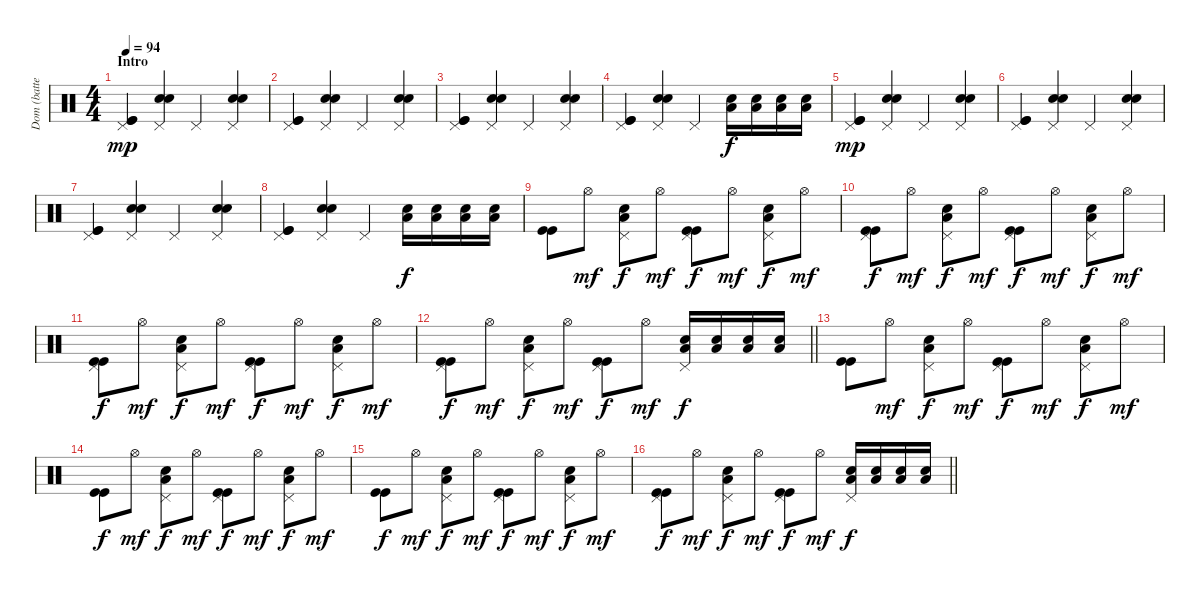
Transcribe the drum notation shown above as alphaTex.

\track ("Dom (batterie)" "Dom (batte") {instrument percussion}
\staff {score}
\articulation defaults
\ts (4 4)
\section ("" "Intro")
\tempo 94
\clef neutral
\ks c
("Kick (hit)" "Kick (hit)" "Pedal Hi-Hat (hit)").4{dy mp} ("Electric Snare (hit)" "Electric Snare (hit)" "Pedal Hi-Hat (hit)").4 "Pedal Hi-Hat (hit)".4 ("Electric Snare (hit)" "Electric Snare (hit)" "Pedal Hi-Hat (hit)").4 |
("Kick (hit)" "Kick (hit)" "Pedal Hi-Hat (hit)").4 ("Electric Snare (hit)" "Electric Snare (hit)" "Pedal Hi-Hat (hit)").4 "Pedal Hi-Hat (hit)".4 ("Electric Snare (hit)" "Electric Snare (hit)" "Pedal Hi-Hat (hit)").4 |
("Kick (hit)" "Kick (hit)" "Pedal Hi-Hat (hit)").4 ("Electric Snare (hit)" "Electric Snare (hit)" "Pedal Hi-Hat (hit)").4 "Pedal Hi-Hat (hit)".4 ("Electric Snare (hit)" "Electric Snare (hit)" "Pedal Hi-Hat (hit)").4 |
("Kick (hit)" "Kick (hit)" "Pedal Hi-Hat (hit)").4 ("Electric Snare (hit)" "Electric Snare (hit)" "Pedal Hi-Hat (hit)").4 "Pedal Hi-Hat (hit)".4 ("Electric Snare (hit)" "Low Floor Tom (hit)").16{dy f} ("Electric Snare (hit)" "Low Floor Tom (hit)").16 ("Electric Snare (hit)" "Low Floor Tom (hit)").16 ("Electric Snare (hit)" "Low Floor Tom (hit)").16 |
("Kick (hit)" "Kick (hit)" "Pedal Hi-Hat (hit)").4{dy mp} ("Electric Snare (hit)" "Electric Snare (hit)" "Pedal Hi-Hat (hit)").4 "Pedal Hi-Hat (hit)".4 ("Electric Snare (hit)" "Electric Snare (hit)" "Pedal Hi-Hat (hit)").4 |
("Kick (hit)" "Kick (hit)" "Pedal Hi-Hat (hit)").4 ("Electric Snare (hit)" "Electric Snare (hit)" "Pedal Hi-Hat (hit)").4 "Pedal Hi-Hat (hit)".4 ("Electric Snare (hit)" "Electric Snare (hit)" "Pedal Hi-Hat (hit)").4 |
("Kick (hit)" "Kick (hit)" "Pedal Hi-Hat (hit)").4 ("Electric Snare (hit)" "Electric Snare (hit)" "Pedal Hi-Hat (hit)").4 "Pedal Hi-Hat (hit)".4 ("Electric Snare (hit)" "Electric Snare (hit)" "Pedal Hi-Hat (hit)").4 |
("Kick (hit)" "Kick (hit)" "Pedal Hi-Hat (hit)").4 ("Electric Snare (hit)" "Electric Snare (hit)" "Pedal Hi-Hat (hit)").4 "Pedal Hi-Hat (hit)".4 ("Electric Snare (hit)" "Low Floor Tom (hit)").16{dy f} ("Electric Snare (hit)" "Low Floor Tom (hit)").16 ("Electric Snare (hit)" "Low Floor Tom (hit)").16 ("Electric Snare (hit)" "Low Floor Tom (hit)").16 |
("Kick (hit)" "Kick (hit)").8 "Hi-Hat (open)".8{dy mf} ("Electric Snare (hit)" "Pedal Hi-Hat (hit)" "Low Floor Tom (hit)").8{dy f} "Hi-Hat (open)".8{dy mf} ("Kick (hit)" "Pedal Hi-Hat (hit)" "Kick (hit)").8{dy f} "Hi-Hat (open)".8{dy mf} ("Electric Snare (hit)" "Pedal Hi-Hat (hit)" "Low Floor Tom (hit)").8{dy f} "Hi-Hat (open)".8{dy mf} |
("Kick (hit)" "Pedal Hi-Hat (hit)" "Kick (hit)").8{dy f} "Hi-Hat (open)".8{dy mf} ("Electric Snare (hit)" "Pedal Hi-Hat (hit)" "Low Floor Tom (hit)").8{dy f} "Hi-Hat (open)".8{dy mf} ("Kick (hit)" "Pedal Hi-Hat (hit)" "Kick (hit)").8{dy f} "Hi-Hat (open)".8{dy mf} ("Electric Snare (hit)" "Pedal Hi-Hat (hit)" "Low Floor Tom (hit)").8{dy f} "Hi-Hat (open)".8{dy mf} |
("Kick (hit)" "Pedal Hi-Hat (hit)" "Kick (hit)").8{dy f} "Hi-Hat (open)".8{dy mf} ("Electric Snare (hit)" "Pedal Hi-Hat (hit)" "Low Floor Tom (hit)").8{dy f} "Hi-Hat (open)".8{dy mf} ("Kick (hit)" "Pedal Hi-Hat (hit)" "Kick (hit)").8{dy f} "Hi-Hat (open)".8{dy mf} ("Electric Snare (hit)" "Pedal Hi-Hat (hit)" "Low Floor Tom (hit)").8{dy f} "Hi-Hat (open)".8{dy mf} |
\barLineRight lightlight
("Kick (hit)" "Pedal Hi-Hat (hit)" "Kick (hit)").8{dy f} "Hi-Hat (open)".8{dy mf} ("Electric Snare (hit)" "Pedal Hi-Hat (hit)" "Low Floor Tom (hit)").8{dy f} "Hi-Hat (open)".8{dy mf} ("Kick (hit)" "Pedal Hi-Hat (hit)" "Kick (hit)").8{dy f} "Hi-Hat (open)".8{dy mf} ("Electric Snare (hit)" "Low Floor Tom (hit)" "Pedal Hi-Hat (hit)").16{dy f} ("Electric Snare (hit)" "Low Floor Tom (hit)").16 ("Electric Snare (hit)" "Low Floor Tom (hit)").16 ("Electric Snare (hit)" "Low Floor Tom (hit)").16 |
("Kick (hit)" "Kick (hit)").8 "Hi-Hat (open)".8{dy mf} ("Electric Snare (hit)" "Pedal Hi-Hat (hit)" "Low Floor Tom (hit)").8{dy f} "Hi-Hat (open)".8{dy mf} ("Kick (hit)" "Pedal Hi-Hat (hit)" "Kick (hit)").8{dy f} "Hi-Hat (open)".8{dy mf} ("Electric Snare (hit)" "Pedal Hi-Hat (hit)" "Low Floor Tom (hit)").8{dy f} "Hi-Hat (open)".8{dy mf} |
("Kick (hit)" "Kick (hit)").8{dy f} "Hi-Hat (open)".8{dy mf} ("Electric Snare (hit)" "Pedal Hi-Hat (hit)" "Low Floor Tom (hit)").8{dy f} "Hi-Hat (open)".8{dy mf} ("Kick (hit)" "Pedal Hi-Hat (hit)" "Kick (hit)").8{dy f} "Hi-Hat (open)".8{dy mf} ("Electric Snare (hit)" "Pedal Hi-Hat (hit)" "Low Floor Tom (hit)").8{dy f} "Hi-Hat (open)".8{dy mf} |
("Kick (hit)" "Kick (hit)").8{dy f} "Hi-Hat (open)".8{dy mf} ("Electric Snare (hit)" "Pedal Hi-Hat (hit)" "Low Floor Tom (hit)").8{dy f} "Hi-Hat (open)".8{dy mf} ("Kick (hit)" "Pedal Hi-Hat (hit)" "Kick (hit)").8{dy f} "Hi-Hat (open)".8{dy mf} ("Electric Snare (hit)" "Pedal Hi-Hat (hit)" "Low Floor Tom (hit)").8{dy f} "Hi-Hat (open)".8{dy mf} |
\barLineRight lightlight
("Kick (hit)" "Pedal Hi-Hat (hit)" "Kick (hit)").8{dy f} "Hi-Hat (open)".8{dy mf} ("Electric Snare (hit)" "Pedal Hi-Hat (hit)" "Low Floor Tom (hit)").8{dy f} "Hi-Hat (open)".8{dy mf} ("Kick (hit)" "Pedal Hi-Hat (hit)" "Kick (hit)").8{dy f} "Hi-Hat (open)".8{dy mf} ("Electric Snare (hit)" "Low Floor Tom (hit)" "Pedal Hi-Hat (hit)").16{dy f} ("Electric Snare (hit)" "Low Floor Tom (hit)").16 ("Electric Snare (hit)" "Low Floor Tom (hit)").16 ("Electric Snare (hit)" "Low Floor Tom (hit)").16
